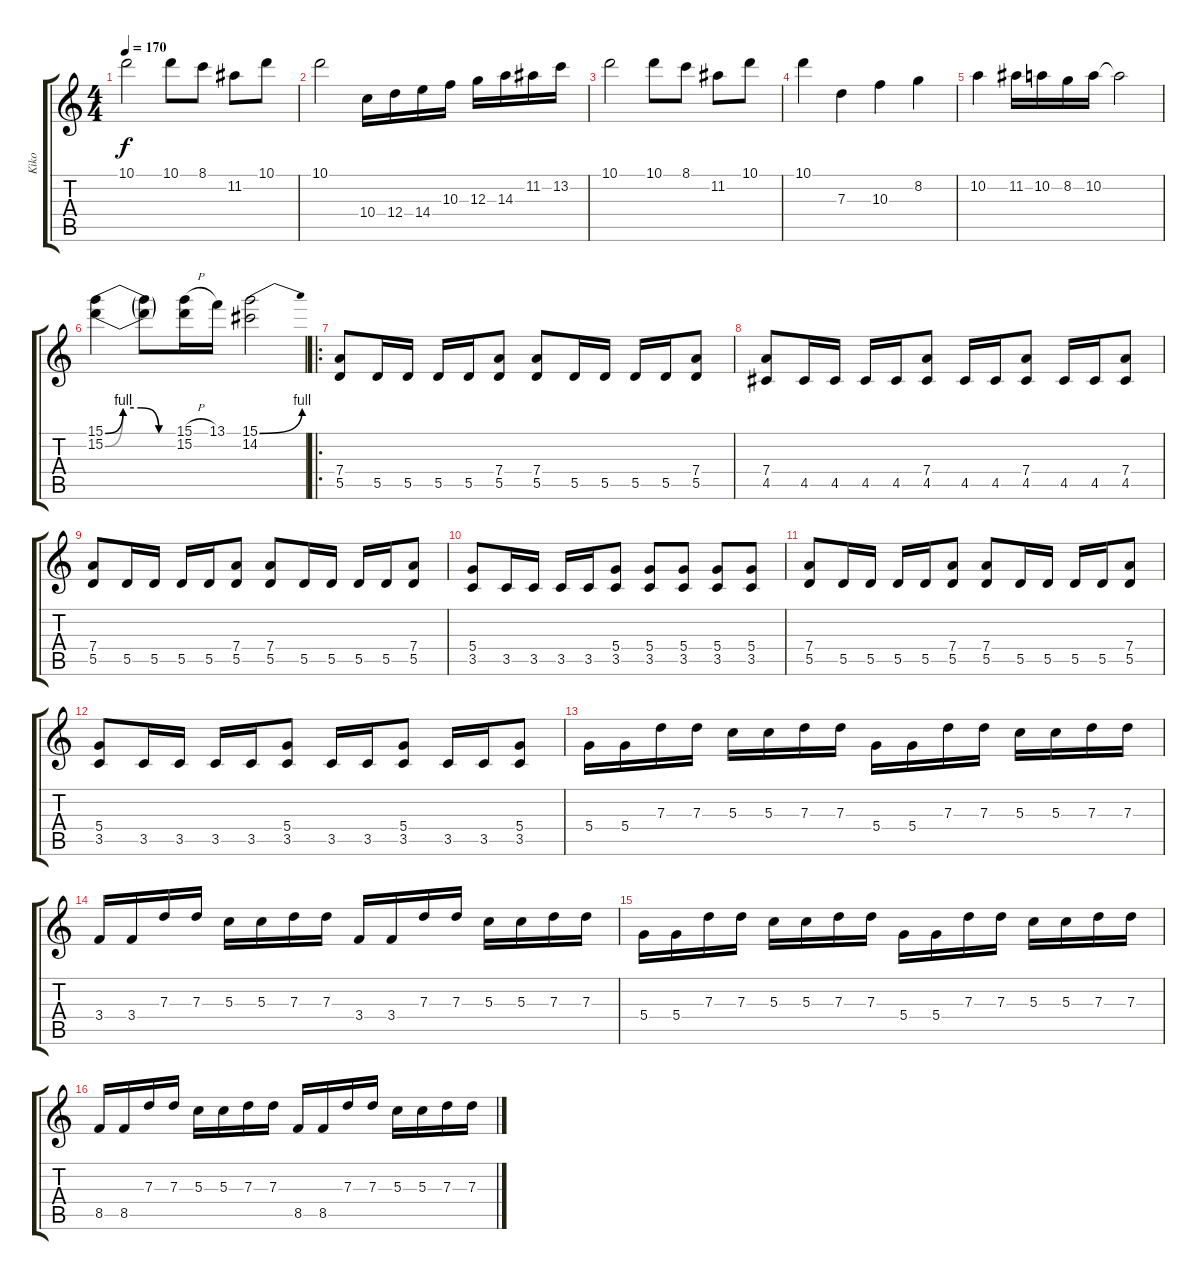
\track ("Kiko" "Kiko") {instrument overdrivenguitar}
\staff {score tabs}
\tuning (E4 B3 G3 D3 A2 E2) {hide}
\ts (4 4)
\tempo 170
\clef g2
\ks c
10.1.2{dy f} 10.1.8 8.1.8 11.2.8 10.1.8 |
10.1.2 10.4.16 12.4.16 14.4.16 10.3.16 12.3.16 14.3.16 11.2.16 13.2.16 |
10.1.2 10.1.8 8.1.8 11.2.8 10.1.8 |
10.1.4 7.3.4 10.3.4 8.2.4 |
10.2.4 11.2.16 10.2.16 8.2.16 10.2.16 10.2{t}.2 |
(15.1{be (custom 0 0 15 4 30 4 45 0 60 0)} 15.2{be (custom 0 0 15 4 30 4 45 0 60 0)}).4 (15.1{t} 15.2{t}).8 (15.1{h} 15.2).16 13.1.16 (15.1{be (bend 0 0 60 4)} 14.2).2 |
\ro
(7.4 5.5).8 5.5.16 5.5.16 5.5.16 5.5.16 (7.4 5.5).8 (7.4 5.5).8 5.5.16 5.5.16 5.5.16 5.5.16 (7.4 5.5).8 |
(7.4 4.5).8 4.5.16 4.5.16 4.5.16 4.5.16 (7.4 4.5).8 4.5.16 4.5.16 (7.4 4.5).8 4.5.16 4.5.16 (7.4 4.5).8 |
(7.4 5.5).8 5.5.16 5.5.16 5.5.16 5.5.16 (7.4 5.5).8 (7.4 5.5).8 5.5.16 5.5.16 5.5.16 5.5.16 (7.4 5.5).8 |
(5.4 3.5).8 3.5.16 3.5.16 3.5.16 3.5.16 (5.4 3.5).8 (5.4 3.5).8 (5.4 3.5).8 (5.4 3.5).8 (5.4 3.5).8 |
(7.4 5.5).8 5.5.16 5.5.16 5.5.16 5.5.16 (7.4 5.5).8 (7.4 5.5).8 5.5.16 5.5.16 5.5.16 5.5.16 (7.4 5.5).8 |
(5.4 3.5).8 3.5.16 3.5.16 3.5.16 3.5.16 (5.4 3.5).8 3.5.16 3.5.16 (5.4 3.5).8 3.5.16 3.5.16 (5.4 3.5).8 |
5.4.16 5.4.16 7.3.16 7.3.16 5.3.16 5.3.16 7.3.16 7.3.16 5.4.16 5.4.16 7.3.16 7.3.16 5.3.16 5.3.16 7.3.16 7.3.16 |
3.4.16 3.4.16 7.3.16 7.3.16 5.3.16 5.3.16 7.3.16 7.3.16 3.4.16 3.4.16 7.3.16 7.3.16 5.3.16 5.3.16 7.3.16 7.3.16 |
5.4.16 5.4.16 7.3.16 7.3.16 5.3.16 5.3.16 7.3.16 7.3.16 5.4.16 5.4.16 7.3.16 7.3.16 5.3.16 5.3.16 7.3.16 7.3.16 |
8.5.16 8.5.16 7.3.16 7.3.16 5.3.16 5.3.16 7.3.16 7.3.16 8.5.16 8.5.16 7.3.16 7.3.16 5.3.16 5.3.16 7.3.16 7.3.16
